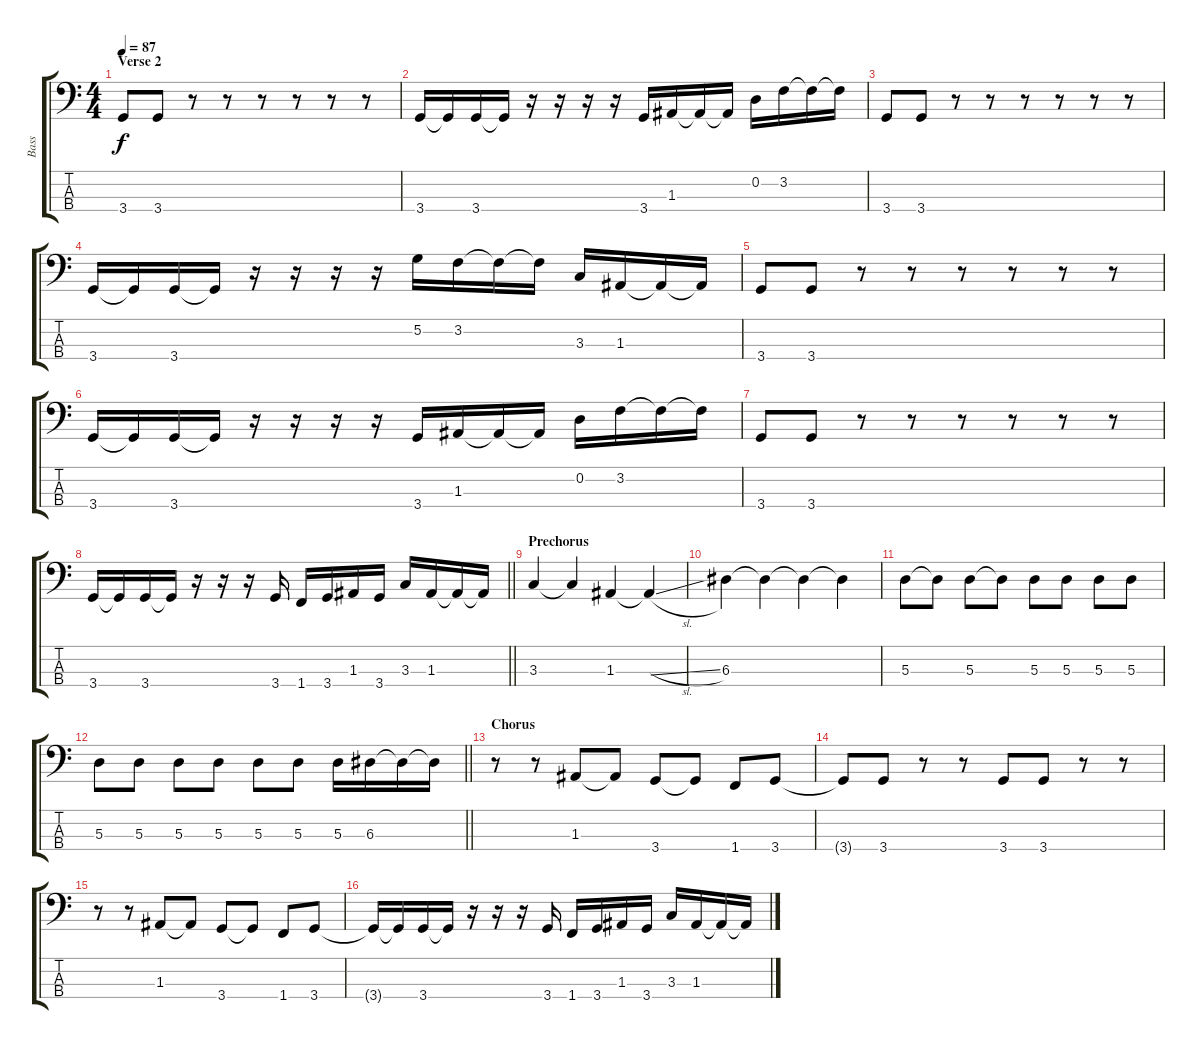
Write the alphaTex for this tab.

\track ("Bass" "Bass") {instrument electricbassfinger}
\staff {score tabs}
\tuning (G2 D2 A1 E1) {hide}
\ts (4 4)
\section ("" "Verse 2")
\tempo 87
\clef f4
\ks c
3.4.8{dy f} 3.4.8 r.8 r.8 r.8 r.8 r.8 r.8 |
3.4.16 3.4{t}.16 3.4.16 3.4{t}.16 r.16 r.16 r.16 r.16 3.4.16 1.3.16 1.3{t}.16 1.3{t}.16 0.2.16 3.2.16 3.2{t}.16 3.2{t}.16 |
3.4.8 3.4.8 r.8 r.8 r.8 r.8 r.8 r.8 |
3.4.16 3.4{t}.16 3.4.16 3.4{t}.16 r.16 r.16 r.16 r.16 5.2.16 3.2.16 3.2{t}.16 3.2{t}.16 3.3.16 1.3.16 1.3{t}.16 1.3{t}.16 |
3.4.8 3.4.8 r.8 r.8 r.8 r.8 r.8 r.8 |
3.4.16 3.4{t}.16 3.4.16 3.4{t}.16 r.16 r.16 r.16 r.16 3.4.16 1.3.16 1.3{t}.16 1.3{t}.16 0.2.16 3.2.16 3.2{t}.16 3.2{t}.16 |
3.4.8 3.4.8 r.8 r.8 r.8 r.8 r.8 r.8 |
\barLineRight lightlight
3.4.16 3.4{t}.16 3.4.16 3.4{t}.16 r.16 r.16 r.16 3.4.16 1.4.16 3.4.16 1.3.16 3.4.16 3.3.16 1.3.16 1.3{t}.16 1.3{t}.16 |
\section ("" "Prechorus")
3.3.4 3.3{t}.4 1.3.4 1.3{sl t}.4 |
6.3.4 6.3{t}.4 6.3{t}.4 6.3{t}.4 |
5.3.8 5.3{t}.8 5.3.8 5.3{t}.8 5.3.8 5.3.8 5.3.8 5.3.8 |
\barLineRight lightlight
5.3.8 5.3.8 5.3.8 5.3.8 5.3.8 5.3.8 5.3.16 6.3.16 6.3{t}.16 6.3{t}.16 |
\section ("" "Chorus")
r.8 r.8 1.3.8 1.3{t}.8 3.4.8 3.4{t}.8 1.4.8 3.4.8 |
3.4{t}.8 3.4.8 r.8 r.8 3.4.8 3.4.8 r.8 r.8 |
r.8 r.8 1.3.8 1.3{t}.8 3.4.8 3.4{t}.8 1.4.8 3.4.8 |
3.4{t}.16 3.4{t}.16 3.4.16 3.4{t}.16 r.16 r.16 r.16 3.4.16 1.4.16 3.4.16 1.3.16 3.4.16 3.3.16 1.3.16 1.3{t}.16 1.3{t}.16
